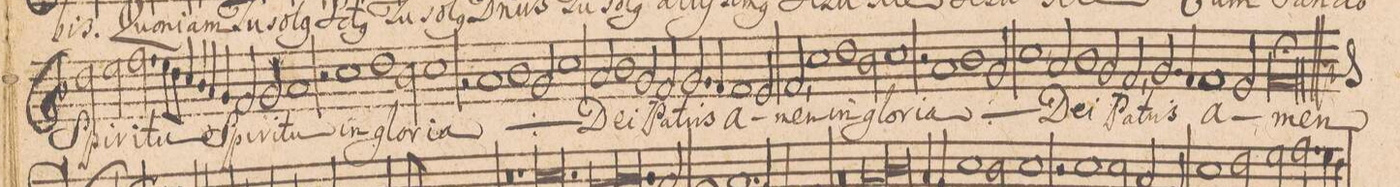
**kern	**text
*I"CANTVS.	*
*clefG2	*
*k[b-]	*
*met(C|)	*
*M2/1	*
2dd\	Spi-
2ee\	-ri-
2.ff\	-tu
8ee\L	.
8dd\J	.
=104-	=104-
4cc/	.
4b-/	.
4a/	.
4g/	.
2f/	Spi-
2g/	-ri-
=105-	=105-
1a	-tu
2r	.
1cc\	in
=106-	=106-
1dd\	glo-
2b-\	-ri-
=107-	=107-
1cc	-a
2r	.
*	*ij
1a/	in
=108-	=108-
1b-\	glo-
2g/	-ri-
=109-	=109-
1cc	-a
*	*Xij
2a/	De-
1b-\	-i
=110-	=110-
2g/	Pa-
2f/	-tris
2.g/	A-
=111-	=111-
4f/	.
1f/	.
2e/	.
=112-	=112-
2f,</	-men
1cc\	in
1dd\	glo-
=113-	=113-
2b-\	-ri-
1cc	-a
=114-	=114-
2r	.
*	*ij
1a/	in
1b-\	glo-
=115-	=115-
2g/	-ri-
1cc,<	-a
*	*Xij
=116-	=116-
2a/	De-
1b-\	-i
2g/	Pa-
=117-	=117-
2f,</	-tris
2.g/	A-
4f/	.
1f/	.
=118-	=118-
2e/	.
1fl;	-men
==	==
*-	*-
